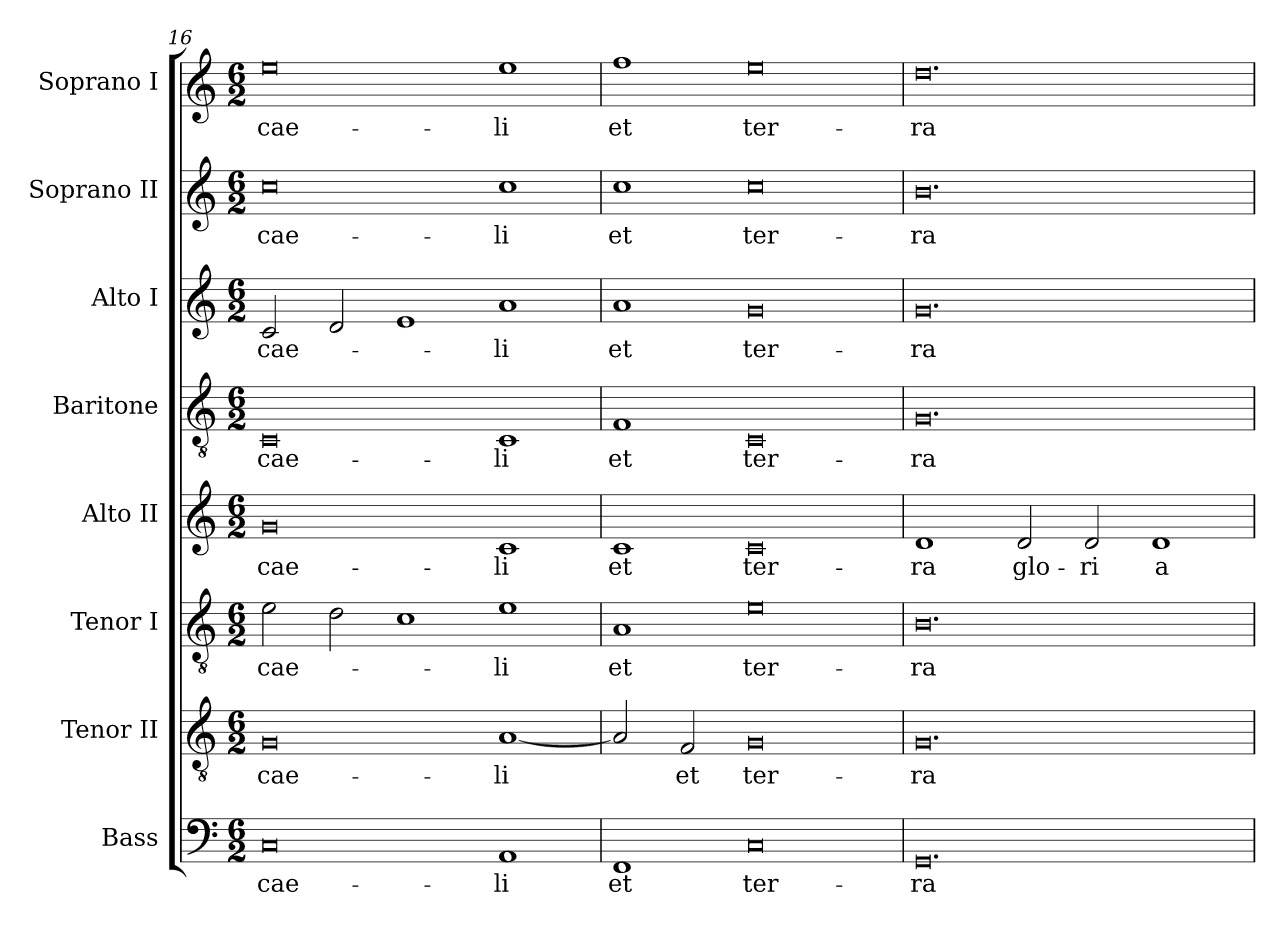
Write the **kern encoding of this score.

**kern	**text	**kern	**text	**kern	**text	**kern	**text	**kern	**text	**kern	**text	**kern	**text	**kern	**text
*part8	*part8	*part7	*part7	*part6	*part6	*part5	*part5	*part4	*part4	*part3	*part3	*part2	*part2	*part1	*part1
*staff8	*staff8	*staff7	*staff7	*staff6	*staff6	*staff5	*staff5	*staff4	*staff4	*staff3	*staff3	*staff2	*staff2	*staff1	*staff1
*I"Bass	*	*I"Tenor II	*	*I"Tenor I	*	*I"Alto II	*	*I"Baritone	*	*I"Alto I	*	*I"Soprano II	*	*I"Soprano I	*
*clefF4	*	*clefGv2	*	*clefGv2	*	*clefG2	*	*clefGv2	*	*clefG2	*	*clefG2	*	*clefG2	*
*ITrd7c12	*	*ITrd7c12	*	*ITrd7c12	*	*	*	*ITrd7c12	*	*	*	*	*	*	*
*k[]	*	*k[]	*	*k[]	*	*k[]	*	*k[]	*	*k[]	*	*k[]	*	*k[]	*
*C:	*	*C:	*	*C:	*	*C:	*	*C:	*	*C:	*	*C:	*	*C:	*
*M6/2	*	*M6/2	*	*M6/2	*	*M6/2	*	*M6/2	*	*M6/2	*	*M6/2	*	*M6/2	*
=16	=16	=16	=16	=16	=16	=16	=16	=16	=16	=16	=16	=16	=16	=16	=16
!	!LO:LY:b:color=#000000	!	!	!	!	!	!	!	!	!	!	!	!	!	!
!	!	!	!LO:LY:b:color=#000000	!	!	!	!	!	!	!	!	!	!	!	!
!	!	!	!	!	!LO:LY:b:color=#000000	!	!	!	!	!	!	!	!	!	!
!	!	!	!	!	!	!	!LO:LY:b:color=#000000	!	!	!	!	!	!	!	!
!	!	!	!	!	!	!	!	!	!LO:LY:b:color=#000000	!	!	!	!	!	!
!	!	!	!	!	!	!	!	!	!	!	!LO:LY:b:color=#000000	!	!	!	!
!	!	!	!	!	!	!	!	!	!	!	!	!	!LO:LY:b:color=#000000	!	!
!	!	!	!	!	!	!	!	!	!	!	!	!	!	!	!LO:LY:b:color=#000000
0CCi	cae-	0GGi	cae-	2Ei\	cae-	0gi	cae-	0CCi	cae-	2ci/	cae-	0cci	cae-	0eei	cae-
.	.	.	.	2Di\	.	.	.	.	.	2di/	.	.	.	.	.
.	.	.	.	1Ci	.	.	.	.	.	1ei	.	.	.	.	.
!	!LO:LY:b:color=#000000	!	!	!	!	!	!	!	!	!	!	!	!	!	!
!	!	!	!LO:LY:b:color=#000000	!	!	!	!	!	!	!	!	!	!	!	!
!	!	!	!	!	!LO:LY:b:color=#000000	!	!	!	!	!	!	!	!	!	!
!	!	!	!	!	!	!	!LO:LY:b:color=#000000	!	!	!	!	!	!	!	!
!	!	!	!	!	!	!	!	!	!LO:LY:b:color=#000000	!	!	!	!	!	!
!	!	!	!	!	!	!	!	!	!	!	!LO:LY:b:color=#000000	!	!	!	!
!	!	!	!	!	!	!	!	!	!	!	!	!	!LO:LY:b:color=#000000	!	!
!	!	!	!	!	!	!	!	!	!	!	!	!	!	!	!LO:LY:b:color=#000000
1AAAi	-li	[<1AAi	-li	1Ei	-li	1ci	-li	1CCi	-li	1ai	-li	1cci	-li	1eei	-li
!!LO:PB:g=z
=17	=17	=17	=17	=17	=17	=17	=17	=17	=17	=17	=17	=17	=17	=17	=17
!	!LO:LY:b:color=#000000	!	!	!	!	!	!	!	!	!	!	!	!	!	!
!	!	!	!	!	!LO:LY:b:color=#000000	!	!	!	!	!	!	!	!	!	!
!	!	!	!	!	!	!	!LO:LY:b:color=#000000	!	!	!	!	!	!	!	!
!	!	!	!	!	!	!	!	!	!LO:LY:b:color=#000000	!	!	!	!	!	!
!	!	!	!	!	!	!	!	!	!	!	!LO:LY:b:color=#000000	!	!	!	!
!	!	!	!	!	!	!	!	!	!	!	!	!	!LO:LY:b:color=#000000	!	!
!	!	!	!	!	!	!	!	!	!	!	!	!	!	!	!LO:LY:b:color=#000000
1FFFi	et	2AAi/]	.	1AAi	et	1ci	et	1FFi	et	1ai	et	1cci	et	1ffi	et
!	!	!	!LO:LY:b:color=#000000	!	!	!	!	!	!	!	!	!	!	!	!
.	.	2FFi/	et	.	.	.	.	.	.	.	.	.	.	.	.
!	!LO:LY:b:color=#000000	!	!	!	!	!	!	!	!	!	!	!	!	!	!
!	!	!	!LO:LY:b:color=#000000	!	!	!	!	!	!	!	!	!	!	!	!
!	!	!	!	!	!LO:LY:b:color=#000000	!	!	!	!	!	!	!	!	!	!
!	!	!	!	!	!	!	!LO:LY:b:color=#000000	!	!	!	!	!	!	!	!
!	!	!	!	!	!	!	!	!	!LO:LY:b:color=#000000	!	!	!	!	!	!
!	!	!	!	!	!	!	!	!	!	!	!LO:LY:b:color=#000000	!	!	!	!
!	!	!	!	!	!	!	!	!	!	!	!	!	!LO:LY:b:color=#000000	!	!
!	!	!	!	!	!	!	!	!	!	!	!	!	!	!	!LO:LY:b:color=#000000
0CCi	ter-	0GGi	ter-	0Ei	ter-	0ci	ter-	0CCi	ter-	0gi	ter-	0cci	ter-	0eei	ter-
=18	=18	=18	=18	=18	=18	=18	=18	=18	=18	=18	=18	=18	=18	=18	=18
!	!LO:LY:b:color=#000000	!	!	!	!	!	!	!	!	!	!	!	!	!	!
!	!	!	!LO:LY:b:color=#000000	!	!	!	!	!	!	!	!	!	!	!	!
!	!	!	!	!	!LO:LY:b:color=#000000	!	!	!	!	!	!	!	!	!	!
!	!	!	!	!	!	!	!LO:LY:b:color=#000000	!	!	!	!	!	!	!	!
!	!	!	!	!	!	!	!	!	!LO:LY:b:color=#000000	!	!	!	!	!	!
!	!	!	!	!	!	!	!	!	!	!	!LO:LY:b:color=#000000	!	!	!	!
!	!	!	!	!	!	!	!	!	!	!	!	!	!LO:LY:b:color=#000000	!	!
!	!	!	!	!	!	!	!	!	!	!	!	!	!	!	!LO:LY:b:color=#000000
0.GGGi	-ra	0.GGi	-ra	0.BBi	-ra	1di	-ra	0.GGi	-ra	0.gi	-ra	0.bi	-ra	0.ddi	-ra
!	!	!	!	!	!	!	!LO:LY:b:color=#000000	!	!	!	!	!	!	!	!
.	.	.	.	.	.	2di/	glo-	.	.	.	.	.	.	.	.
!	!	!	!	!	!	!	!LO:LY:b:color=#000000	!	!	!	!	!	!	!	!
.	.	.	.	.	.	2di/	-ri	.	.	.	.	.	.	.	.
!	!	!	!	!	!	!	!LO:LY:b:color=#000000	!	!	!	!	!	!	!	!
.	.	.	.	.	.	1di	a	.	.	.	.	.	.	.	.
=	=	=	=	=	=	=	=	=	=	=	=	=	=	=	=
*-	*-	*-	*-	*-	*-	*-	*-	*-	*-	*-	*-	*-	*-	*-	*-
